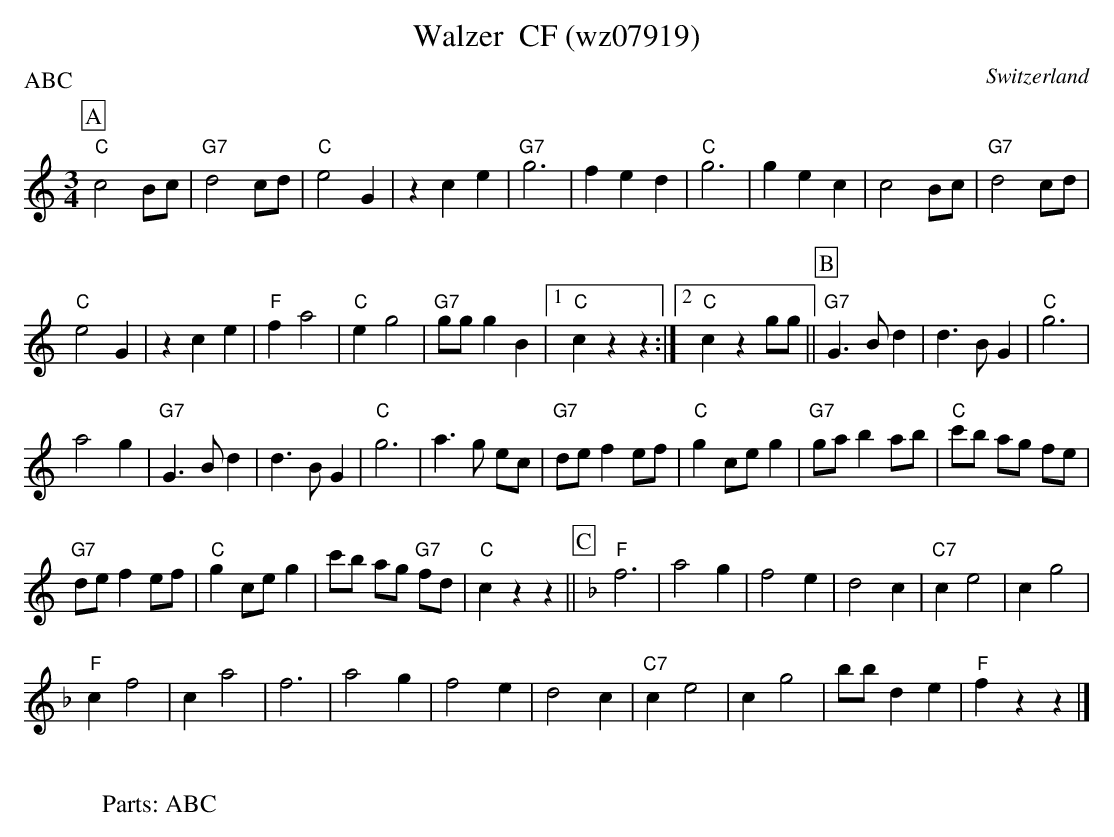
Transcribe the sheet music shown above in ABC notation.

X:1
T:Walzer  CF (wz07919)
P:ABC
M:3/4
L:1/4
O:Switzerland
K:C major
[P:A]  "C"c2B/c/ | "G7"d2c/d/ | "C"e2G | zce | "G7"g3 | fed | "C"g3 | gec | c2B/c/ | "G7"d2c/d/ |
"C"e2G | zce | "F"fa2 | "C"eg2 | "G7"g/g/gB |1"C"czz :|2 "C"czg/g/ || [P:B] "G7"G>Bd | d>BG | "C"g3 |
a2g | "G7"G>Bd | d>BG | "C"g3 | a>g e/c/ | "G7"d/e/fe/f/ | "C"gc/e/g | "G7"g/a/b a/b/ | "C"c'/b/ a/g/ f/e/ |
"G7"d/e/fe/f/ | "C"gc/e/g | c'/b/ a/g/ "G7"f/d/ | "C"czz || [P:C] [K:F] "F"f3 | a2g | f2e | d2c | "C7"ce2 | cg2 |
"F"cf2 | ca2 | f3 | a2g | f2e | d2c | "C7"ce2 | cg2 | b/b/de | "F"fzz |]
W:
W:Parts: ABC
